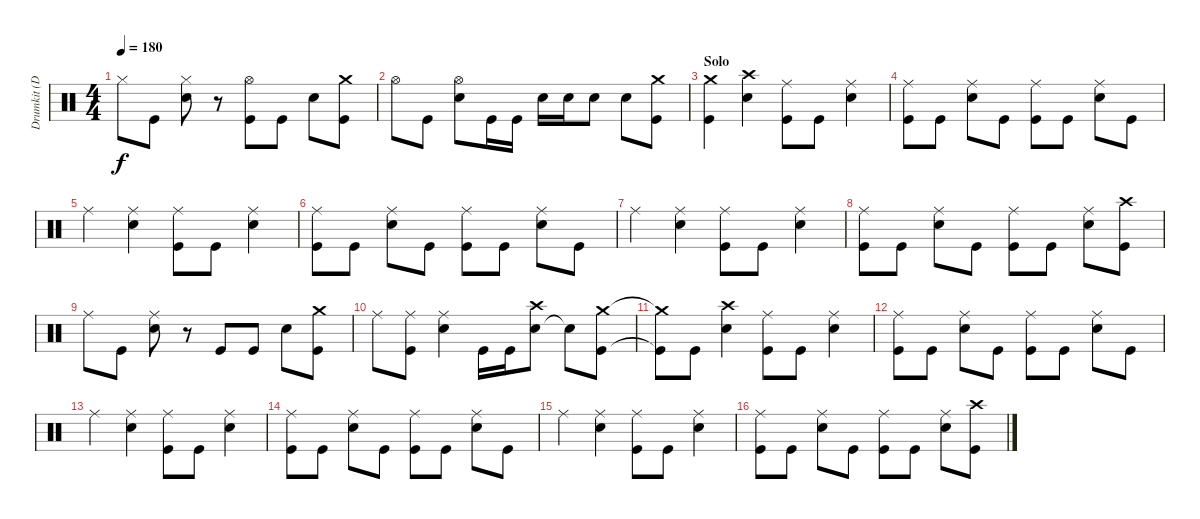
\track ("Drumkit (DeGrasso)" "Drumkit (D") {instrument percussion}
\staff {score}
\articulation defaults
\ts (4 4)
\tempo 180
\clef neutral
\ks c "Hi-Hat (closed)".8{dy f} "Kick (hit)".8
("Snare (hit) 2" "Hi-Hat (closed)").8 r.8 ("Kick (hit)" "Hi-Hat (open)").8 "Kick (hit)".8 "Snare (hit) 2".8 ("Kick (hit)" "Crash medium (hit)").8 |
"Hi-Hat (open)".8 "Kick (hit)".8 ("Snare (hit) 2" "Hi-Hat (open)").8 "Kick (hit)".16 "Kick (hit)".16 "Snare (hit) 2".16 "Snare (hit) 2".16 "Snare (hit) 2".8 "Snare (hit) 2".8 ("Kick (hit)" "Crash medium (hit)").8 |
\section ("" "Solo")
("Kick (hit)" "Crash medium (hit)").4 ("Snare (hit) 2" "Crash high (hit)").4 ("Kick (hit)" "Ride (middle)").8 "Kick (hit)".8 ("Snare (hit) 2" "Ride (middle)").4 |
("Kick (hit)" "Ride (middle)").8 "Kick (hit)".8 ("Snare (hit) 2" "Ride (middle)").8 "Kick (hit)".8 ("Kick (hit)" "Ride (middle)").8 "Kick (hit)".8 ("Snare (hit) 2" "Ride (middle)").8 "Kick (hit)".8 |
"Ride (middle)".4 ("Snare (hit) 2" "Ride (middle)").4 ("Kick (hit)" "Ride (middle)").8 "Kick (hit)".8 ("Snare (hit) 2" "Ride (middle)").4 |
("Kick (hit)" "Ride (middle)").8 "Kick (hit)".8 ("Snare (hit) 2" "Ride (middle)").8 "Kick (hit)".8 ("Kick (hit)" "Ride (middle)").8 "Kick (hit)".8 ("Snare (hit) 2" "Ride (middle)").8 "Kick (hit)".8 |
"Ride (middle)".4 ("Snare (hit) 2" "Ride (middle)").4 ("Kick (hit)" "Ride (middle)").8 "Kick (hit)".8 ("Snare (hit) 2" "Ride (middle)").4 |
("Kick (hit)" "Ride (middle)").8 "Kick (hit)".8 ("Snare (hit) 2" "Ride (middle)").8 "Kick (hit)".8 ("Kick (hit)" "Ride (middle)").8 "Kick (hit)".8 ("Snare (hit) 2" "Ride (middle)").8 ("Kick (hit)" "Crash high (hit)").8 |
"Ride (middle)".8 "Kick (hit)".8 ("Snare (hit) 2" "Ride (middle)").8 r.8 "Kick (hit)".8 "Kick (hit)".8 "Snare (hit) 2".8 ("Kick (hit)" "Crash medium (hit)").8 |
"Ride (middle)".8 ("Kick (hit)" "Ride (middle)").8 ("Snare (hit) 2" "Ride (middle)").4 "Kick (hit)".16 "Kick (hit)".16 ("Snare (hit) 2" "Crash high (hit)").8 "Snare (hit) 2"{t}.8 ("Kick (hit)" "Crash medium (hit)").8 |
("Kick (hit)"{t} "Crash medium (hit)"{t}).8 "Kick (hit)".8 ("Snare (hit) 2" "Crash high (hit)").4 ("Kick (hit)" "Ride (middle)").8 "Kick (hit)".8 ("Snare (hit) 2" "Ride (middle)").4 |
("Kick (hit)" "Ride (middle)").8 "Kick (hit)".8 ("Snare (hit) 2" "Ride (middle)").8 "Kick (hit)".8 ("Kick (hit)" "Ride (middle)").8 "Kick (hit)".8 ("Snare (hit) 2" "Ride (middle)").8 "Kick (hit)".8 |
"Ride (middle)".4 ("Snare (hit) 2" "Ride (middle)").4 ("Kick (hit)" "Ride (middle)").8 "Kick (hit)".8 ("Snare (hit) 2" "Ride (middle)").4 |
("Kick (hit)" "Ride (middle)").8 "Kick (hit)".8 ("Snare (hit) 2" "Ride (middle)").8 "Kick (hit)".8 ("Kick (hit)" "Ride (middle)").8 "Kick (hit)".8 ("Snare (hit) 2" "Ride (middle)").8 "Kick (hit)".8 |
"Ride (middle)".4 ("Snare (hit) 2" "Ride (middle)").4 ("Kick (hit)" "Ride (middle)").8 "Kick (hit)".8 ("Snare (hit) 2" "Ride (middle)").4 |
("Kick (hit)" "Ride (middle)").8 "Kick (hit)".8 ("Snare (hit) 2" "Ride (middle)").8 "Kick (hit)".8 ("Kick (hit)" "Ride (middle)").8 "Kick (hit)".8 ("Snare (hit) 2" "Ride (middle)").8 ("Kick (hit)" "Crash high (hit)").8
